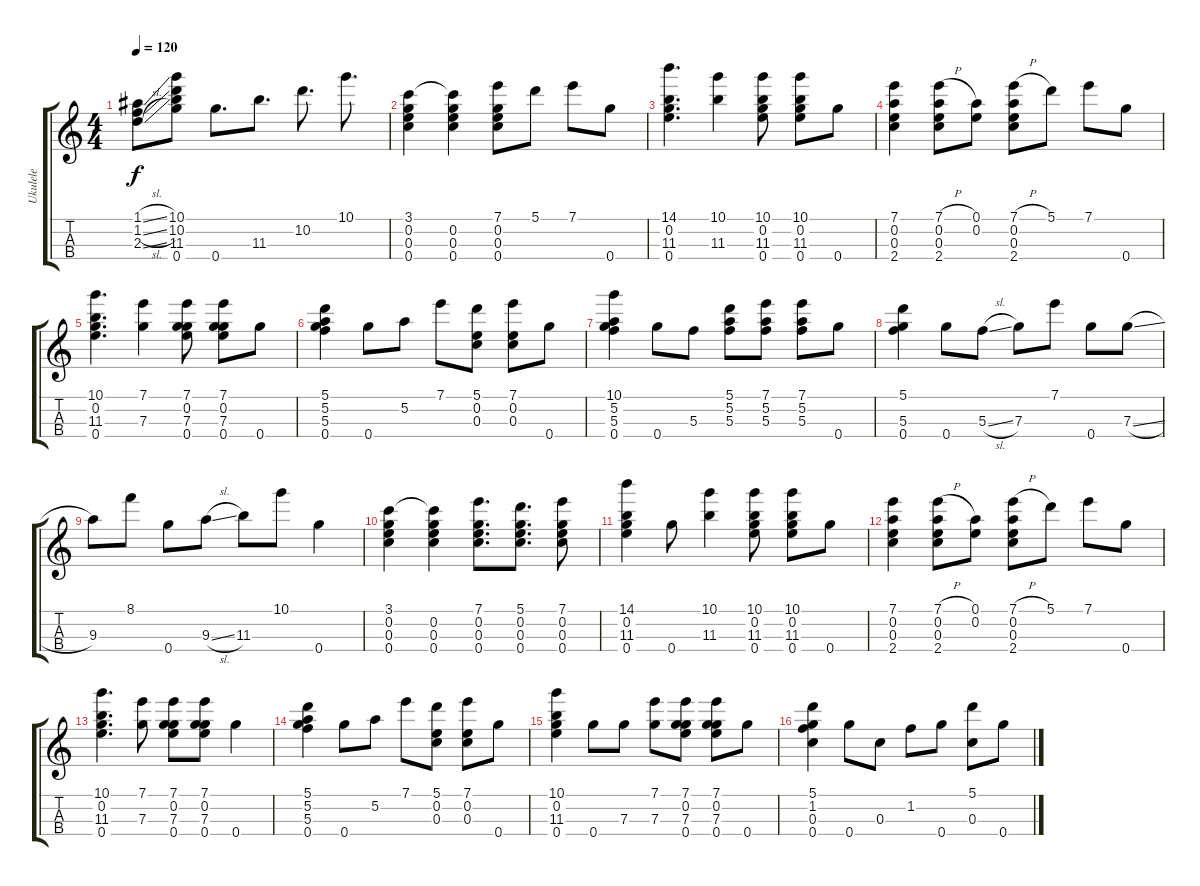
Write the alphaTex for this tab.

\track ("Ukulele" "Ukulele") {instrument acousticguitarnylon}
\staff {score tabs}
\tuning (A4 E4 C4 G4) {hide}
\ts (4 4)
\tempo 120
\clef g2
\ks c
(1.1{sl} 1.2{sl} 2.3{sl}).8{dy f} (10.1 10.2 11.3 0.4).8 0.4.8{d} 11.3.8{d} 10.2.8{d} 10.1.8{d} |
(3.1 0.2 0.3 0.4).4 (3.1{t} 0.2 0.3 0.4).4 (7.1 0.2 0.3 0.4).8 5.1.8 7.1.8 0.4.8 |
(14.1 0.2 11.3 0.4).4{d} (10.1 11.3).4 (10.1 0.2 11.3 0.4).8 (10.1 0.2 11.3 0.4).8 0.4.8 |
(7.1 0.2 0.3 2.4).4 (7.1{h} 0.2 0.3 2.4).8 (0.1 0.2).8 (7.1{h} 0.2 0.3 2.4).8 5.1.8 7.1.8 0.4.8 |
(10.1 0.2 11.3 0.4).4{d} (7.1 7.3).4 (7.1 0.2 7.3 0.4).8 (7.1 0.2 7.3 0.4).8 0.4.8 |
(5.1 5.2 5.3 0.4).4 0.4.8 5.2.8 7.1.8 (5.1 0.2 0.3).8 (7.1 0.2 0.3).8 0.4.8 |
(10.1 5.2 5.3 0.4).4 0.4.8 5.3.8 (5.1 5.2 5.3).8 (7.1 5.2 5.3).8 (7.1 5.2 5.3).8 0.4.8 |
(5.1 5.3 0.4).4 0.4.8 5.3{sl}.8 7.3.8 7.1.8 0.4.8 7.3{sl}.8 |
9.3.8 8.1.8 0.4.8 9.3{sl}.8 11.3.8 10.1.8 0.4.4 |
(3.1 0.2 0.3 0.4).4 (3.1{t} 0.2 0.3 0.4).4 (7.1 0.2 0.3 0.4).8{d} (5.1 0.2 0.3 0.4).8{d} (7.1 0.2 0.3 0.4).8 |
(14.1 0.2 11.3 0.4).4 0.4.8 (10.1 11.3).4 (10.1 0.2 11.3 0.4).8 (10.1 0.2 11.3 0.4).8 0.4.8 |
(7.1 0.2 0.3 2.4).4 (7.1{h} 0.2 0.3 2.4).8 (0.1 0.2).8 (7.1{h} 0.2 0.3 2.4).8 5.1.8 7.1.8 0.4.8 |
(10.1 0.2 11.3 0.4).4{d} (7.1 7.3).8 (7.1 0.2 7.3 0.4).8 (7.1 0.2 7.3 0.4).8 0.4.4 |
(5.1 5.2 5.3 0.4).4 0.4.8 5.2.8 7.1.8 (5.1 0.2 0.3).8 (7.1 0.2 0.3).8 0.4.8 |
(10.1 0.2 11.3 0.4).4 0.4.8 7.3.8 (7.1 7.3).8 (7.1 0.2 7.3 0.4).8 (7.1 0.2 7.3 0.4).8 0.4.8 |
(5.1 1.2 0.3 0.4).4 0.4.8 0.3.8 1.2.8 0.4.8 (5.1 0.3).8 0.4.8
